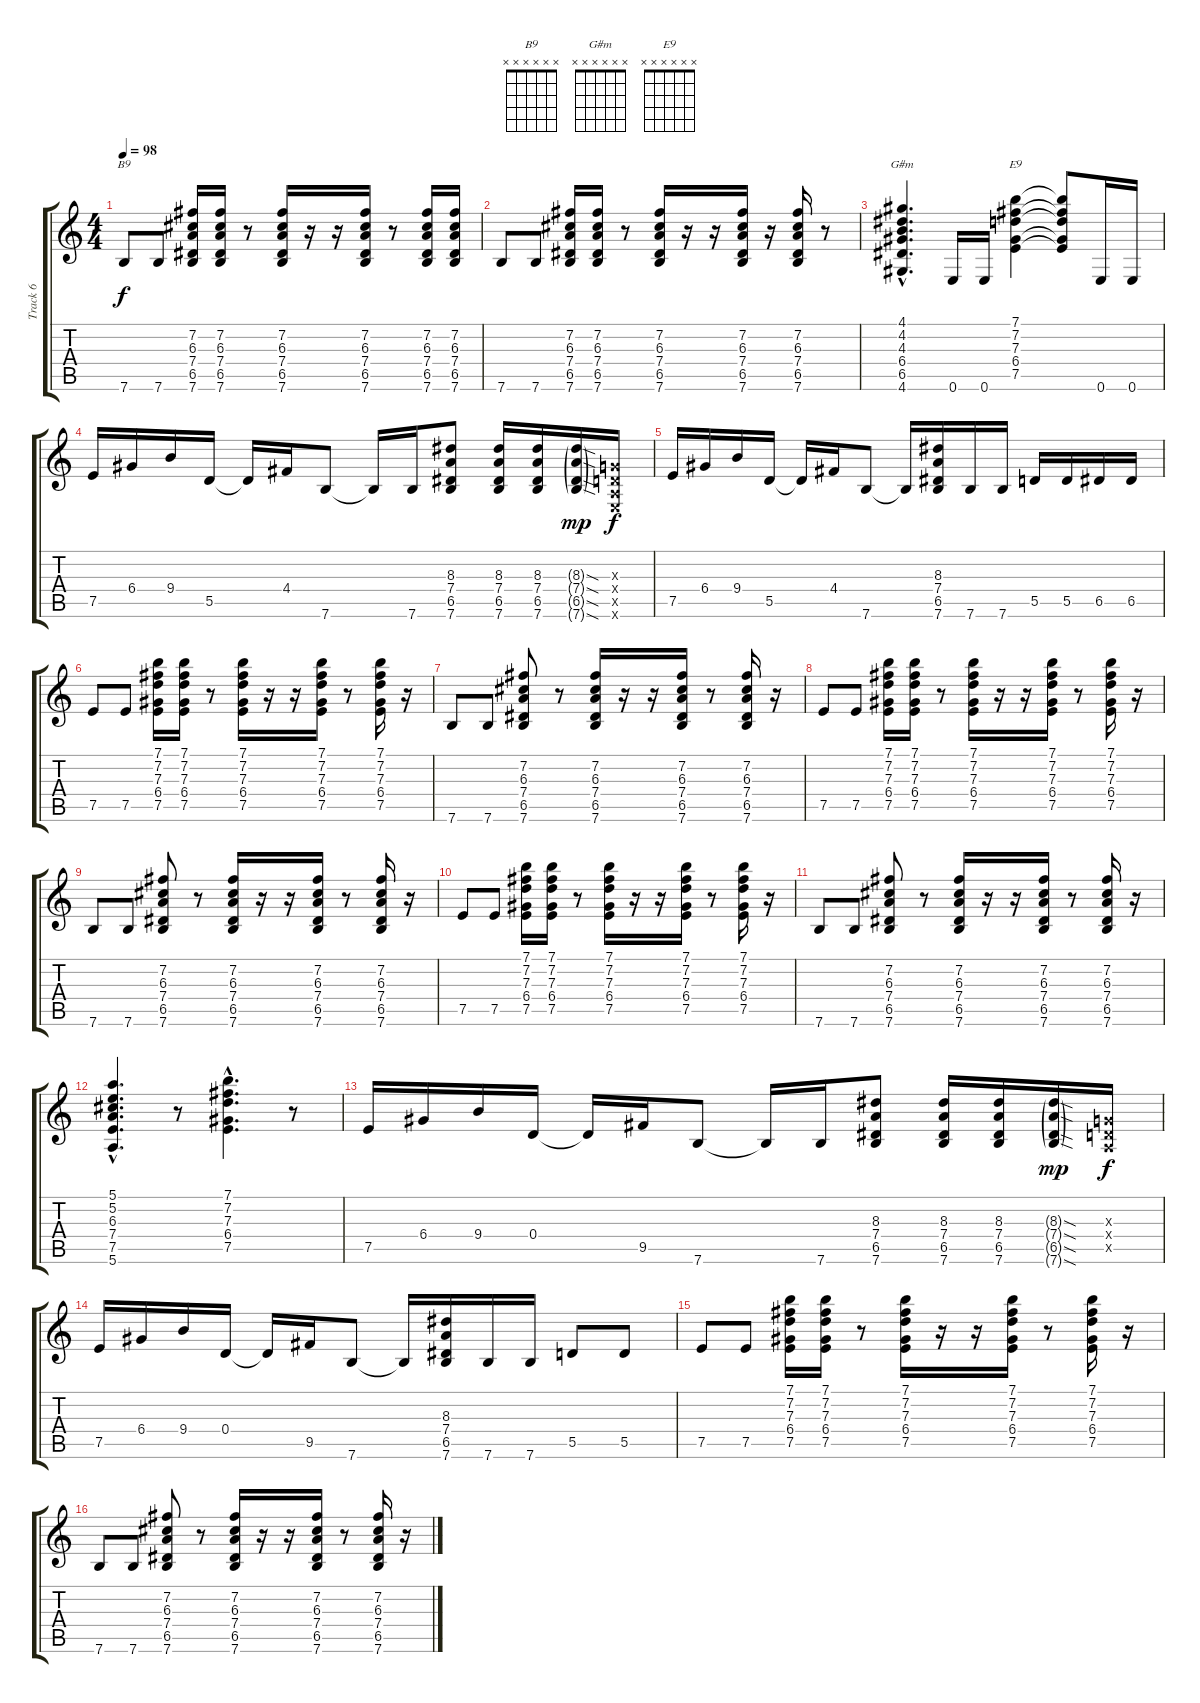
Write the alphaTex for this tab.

\track ("Track 6" "Track 6") {instrument overdrivenguitar}
\staff {score tabs}
\tuning (E4 B3 G3 D3 A2 E2) {hide}
\chord ("B9" x x x x x x)
\chord ("G#m" x x x x x x)
\chord ("E9" x x x x x x)
\ts (4 4)
\tempo 98
\clef g2
\ks c
7.6.8{ch "B9" dy f} 7.6.8 (7.2 6.3 7.4 6.5 7.6).16 (7.2 6.3 7.4 6.5 7.6).16 r.8 (7.2 6.3 7.4 6.5 7.6).16 r.16 r.16 (7.2 6.3 7.4 6.5 7.6).16 r.8 (7.2 6.3 7.4 6.5 7.6).16 (7.2 6.3 7.4 6.5 7.6).16 |
7.6.8 7.6.8 (7.2 6.3 7.4 6.5 7.6).16 (7.2 6.3 7.4 6.5 7.6).16 r.8 (7.2 6.3 7.4 6.5 7.6).16 r.16 r.16 (7.2 6.3 7.4 6.5 7.6).16 r.16 (7.2 6.3 7.4 6.5 7.6).16 r.8 |
(4.1{hac} 4.2{hac} 4.3{hac} 6.4{hac} 6.5{hac} 4.6{hac}).4{d ch "G#m"} 0.6.16 0.6.16 (7.1 7.2 7.3 6.4 7.5).4{ch "E9"} (7.1{t} 7.2{t} 7.3{t} 6.4{t} 7.5{t}).8 0.6.16 0.6.16 |
7.5.16 6.4.16 9.4.16 5.5.16 5.5{t}.16 4.4.16 7.6.8 7.6{t}.16 7.6.16 (8.3 7.4 6.5 7.6).8 (8.3 7.4 6.5 7.6).16 (8.3 7.4 6.5 7.6).16 (8.3{sod g} 7.4{sod g} 6.5{sod g} 7.6{sod g}).16{dy mp} (0.3{x} 0.4{x} 0.5{x} 0.6{x}).16{dy f} |
7.5.16 6.4.16 9.4.16 5.5.16 5.5{t}.16 4.4.16 7.6.8 7.6{t}.16 (8.3 7.4 6.5 7.6).16 7.6.16 7.6.16 5.5.16 5.5.16 6.5.16 6.5.16 |
7.5.8 7.5.8 (7.1 7.2 7.3 6.4 7.5).16 (7.1 7.2 7.3 6.4 7.5).16 r.8 (7.1 7.2 7.3 6.4 7.5).16 r.16 r.16 (7.1 7.2 7.3 6.4 7.5).16 r.8 (7.1 7.2 7.3 6.4 7.5).16 r.16 |
7.6.8 7.6.8 (7.2 6.3 7.4 6.5 7.6).8 r.8 (7.2 6.3 7.4 6.5 7.6).16 r.16 r.16 (7.2 6.3 7.4 6.5 7.6).16 r.8 (7.2 6.3 7.4 6.5 7.6).16 r.16 |
7.5.8 7.5.8 (7.1 7.2 7.3 6.4 7.5).16 (7.1 7.2 7.3 6.4 7.5).16 r.8 (7.1 7.2 7.3 6.4 7.5).16 r.16 r.16 (7.1 7.2 7.3 6.4 7.5).16 r.8 (7.1 7.2 7.3 6.4 7.5).16 r.16 |
7.6.8 7.6.8 (7.2 6.3 7.4 6.5 7.6).8 r.8 (7.2 6.3 7.4 6.5 7.6).16 r.16 r.16 (7.2 6.3 7.4 6.5 7.6).16 r.8 (7.2 6.3 7.4 6.5 7.6).16 r.16 |
7.5.8 7.5.8 (7.1 7.2 7.3 6.4 7.5).16 (7.1 7.2 7.3 6.4 7.5).16 r.8 (7.1 7.2 7.3 6.4 7.5).16 r.16 r.16 (7.1 7.2 7.3 6.4 7.5).16 r.8 (7.1 7.2 7.3 6.4 7.5).16 r.16 |
7.6.8 7.6.8 (7.2 6.3 7.4 6.5 7.6).8 r.8 (7.2 6.3 7.4 6.5 7.6).16 r.16 r.16 (7.2 6.3 7.4 6.5 7.6).16 r.8 (7.2 6.3 7.4 6.5 7.6).16 r.16 |
(5.1{hac} 5.2{hac} 6.3{hac} 7.4{hac} 7.5{hac} 5.6{hac}).4{d} r.8 (7.1{hac} 7.2{hac} 7.3{hac} 6.4{hac} 7.5{hac}).4{d} r.8 |
7.5.16 6.4.16 9.4.16 0.4.16 0.4{t}.16 9.5.16 7.6.8 7.6{t}.16 7.6.16 (8.3 7.4 6.5 7.6).8 (8.3 7.4 6.5 7.6).16 (8.3 7.4 6.5 7.6).16 (8.3{sod g} 7.4{sod g} 6.5{sod g} 7.6{sod g}).16{dy mp} (0.3{x} 0.4{x} 0.5{x}).16{dy f} |
7.5.16 6.4.16 9.4.16 0.4.16 0.4{t}.16 9.5.16 7.6.8 7.6{t}.16 (8.3 7.4 6.5 7.6).16 7.6.16 7.6.16 5.5.8 5.5.8 |
7.5.8 7.5.8 (7.1 7.2 7.3 6.4 7.5).16 (7.1 7.2 7.3 6.4 7.5).16 r.8 (7.1 7.2 7.3 6.4 7.5).16 r.16 r.16 (7.1 7.2 7.3 6.4 7.5).16 r.8 (7.1 7.2 7.3 6.4 7.5).16 r.16 |
7.6.8 7.6.8 (7.2 6.3 7.4 6.5 7.6).8 r.8 (7.2 6.3 7.4 6.5 7.6).16 r.16 r.16 (7.2 6.3 7.4 6.5 7.6).16 r.8 (7.2 6.3 7.4 6.5 7.6).16 r.16
